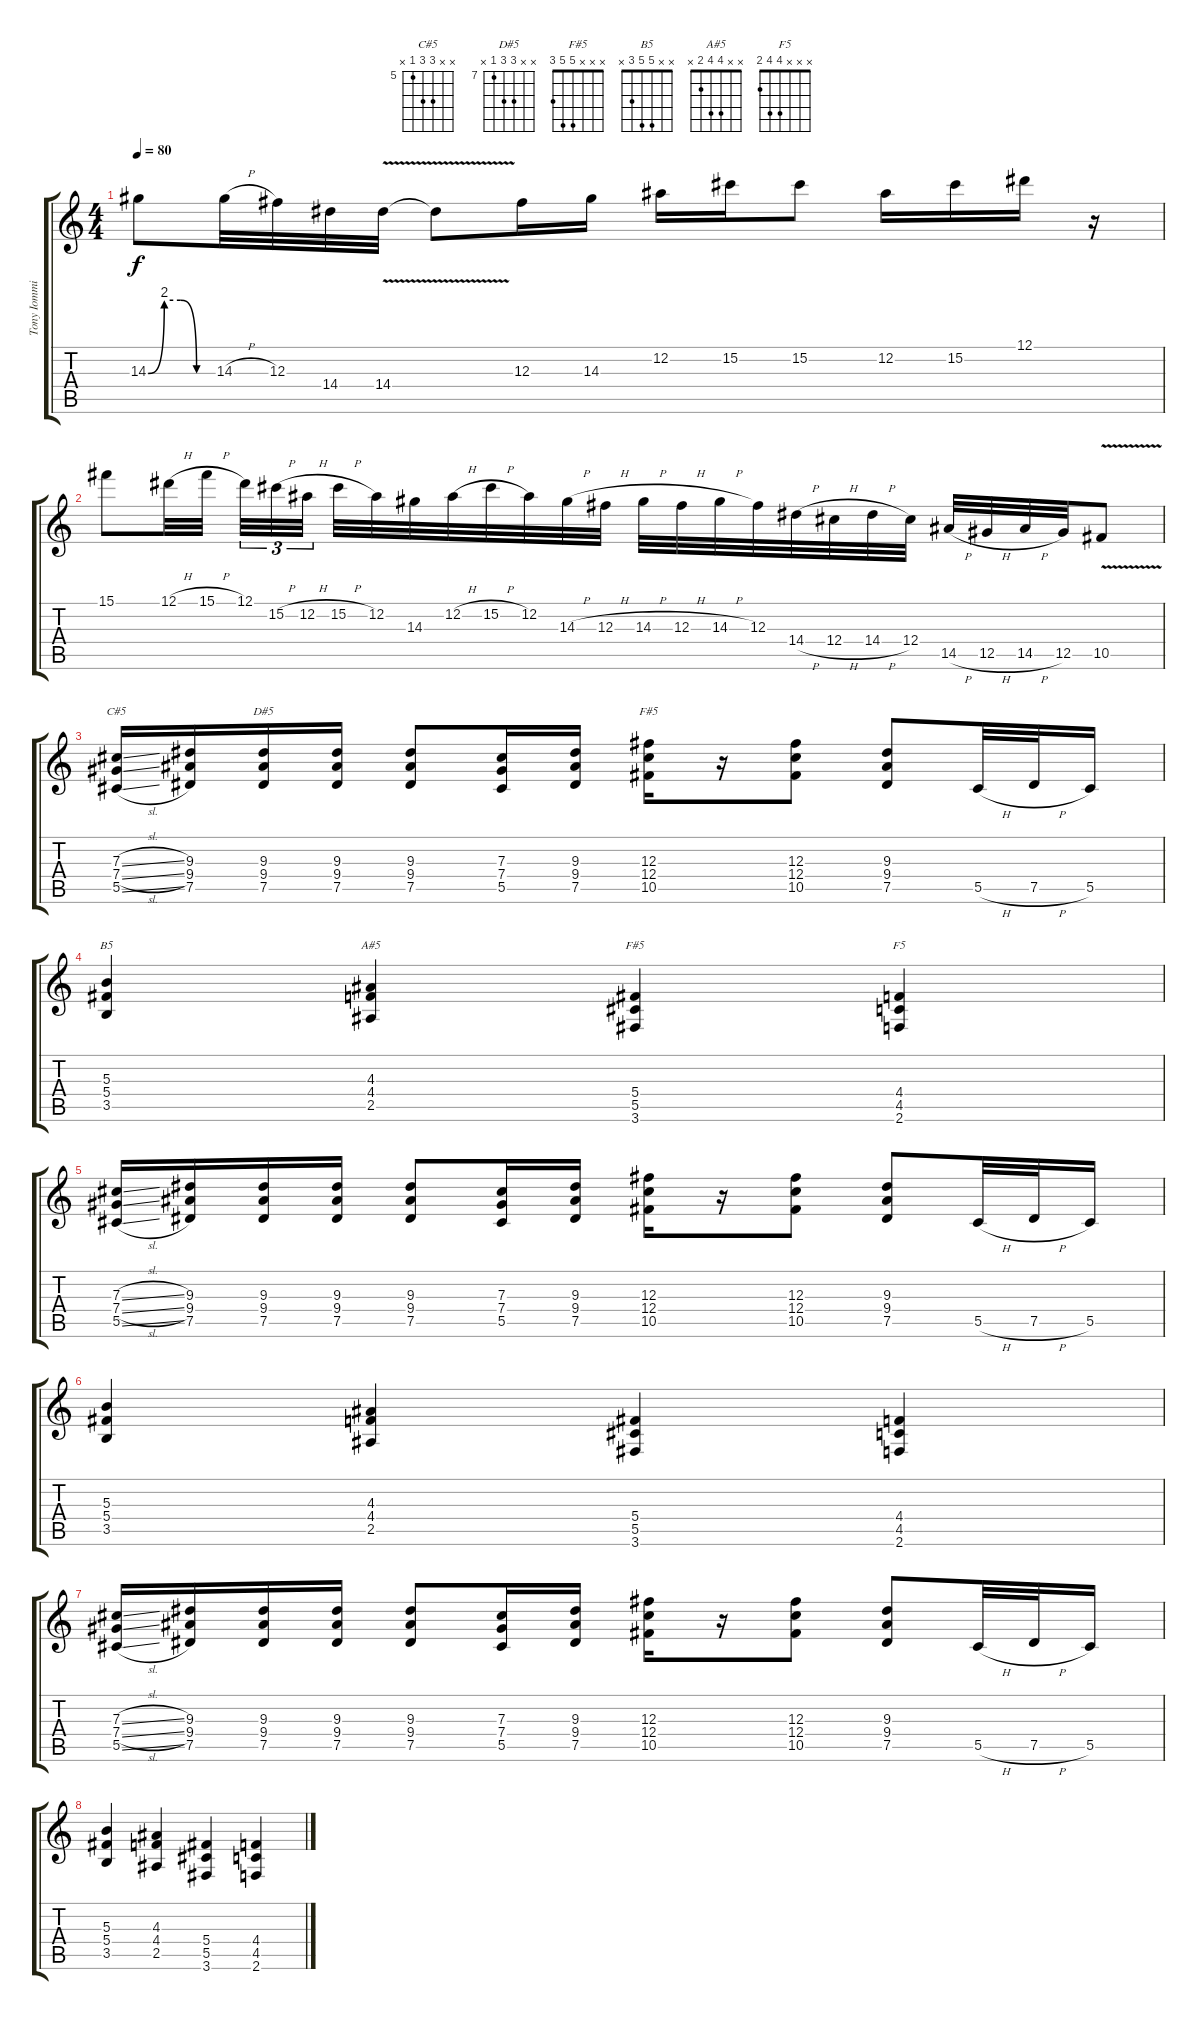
\track ("Tony Iommi (Lead)" "Tony Iommi") {instrument distortionguitar}
\staff {score tabs}
\tuning (Eb4 Bb3 Gb3 Db3 Ab2 Eb2) {hide}
\chord ("C#5" x x 7 7 5 x) {firstfret 5}
\chord ("D#5" x x 9 9 7 x) {firstfret 7}
\chord ("F#5" x x 12 12 10 x) {firstfret 10}
\chord ("B5" x x 5 5 3 x)
\chord ("A#5" x x 4 4 2 x)
\chord ("F#5" x x x 5 5 3)
\chord ("F5" x x x 4 4 2)
\ts (4 4)
\tempo 80
\clef g2
\ks c
14.3{be (custom 0 0 15 8 30 8 45 0 60 0)}.8{dy f} 14.3{h}.32 12.3.32 14.4.32 14.4{v}.32 14.4{t}.8 12.3.16 14.3.16 12.2.16 15.2.16 15.2.8 12.2.16 15.2.16 12.1.16 r.16 |
15.1.8 12.1{h}.32 15.1{h}.32{beam splitsecondary} 12.1.32{tu (3 2)} 15.2{h}.32{tu (3 2)} 12.2{h}.32{tu (3 2)} 15.2{h}.32 12.2.32 14.3.32 12.2{h}.32 15.2{h}.32 12.2.32 14.3{h}.32 12.3{h}.32 14.3{h}.32 12.3{h}.32 14.3{h}.32 12.3.32 14.4{h}.32 12.4{h}.32 14.4{h}.32 12.4.32 14.5{h}.32 12.5{h}.32 14.5{h}.32 12.5.32 10.5{v}.8 |
(7.3{sl} 7.4{sl} 5.5{sl}).16{ch "C#5"} (9.3 9.4 7.5).16 (9.3 9.4 7.5).16{ch "D#5"} (9.3 9.4 7.5).16 (9.3 9.4 7.5).8 (7.3 7.4 5.5).16 (9.3 9.4 7.5).16 (12.3 12.4 10.5).16{ch "F#5"} r.16 (12.3 12.4 10.5).8 (9.3 9.4 7.5).8 5.5{h}.32 7.5{h}.32 5.5.16 |
(5.3 5.4 3.5).4{ch "B5"} (4.3 4.4 2.5).4{ch "A#5"} (5.4 5.5 3.6).4{ch "F#5"} (4.4 4.5 2.6).4{ch "F5"} |
(7.3{sl} 7.4{sl} 5.5{sl}).16 (9.3 9.4 7.5).16 (9.3 9.4 7.5).16 (9.3 9.4 7.5).16 (9.3 9.4 7.5).8 (7.3 7.4 5.5).16 (9.3 9.4 7.5).16 (12.3 12.4 10.5).16 r.16 (12.3 12.4 10.5).8 (9.3 9.4 7.5).8 5.5{h}.32 7.5{h}.32 5.5.16 |
(5.3 5.4 3.5).4 (4.3 4.4 2.5).4 (5.4 5.5 3.6).4 (4.4 4.5 2.6).4 |
(7.3{sl} 7.4{sl} 5.5{sl}).16 (9.3 9.4 7.5).16 (9.3 9.4 7.5).16 (9.3 9.4 7.5).16 (9.3 9.4 7.5).8 (7.3 7.4 5.5).16 (9.3 9.4 7.5).16 (12.3 12.4 10.5).16 r.16 (12.3 12.4 10.5).8 (9.3 9.4 7.5).8 5.5{h}.32 7.5{h}.32 5.5.16 |
(5.3 5.4 3.5).4 (4.3 4.4 2.5).4 (5.4 5.5 3.6).4 (4.4 4.5 2.6).4
